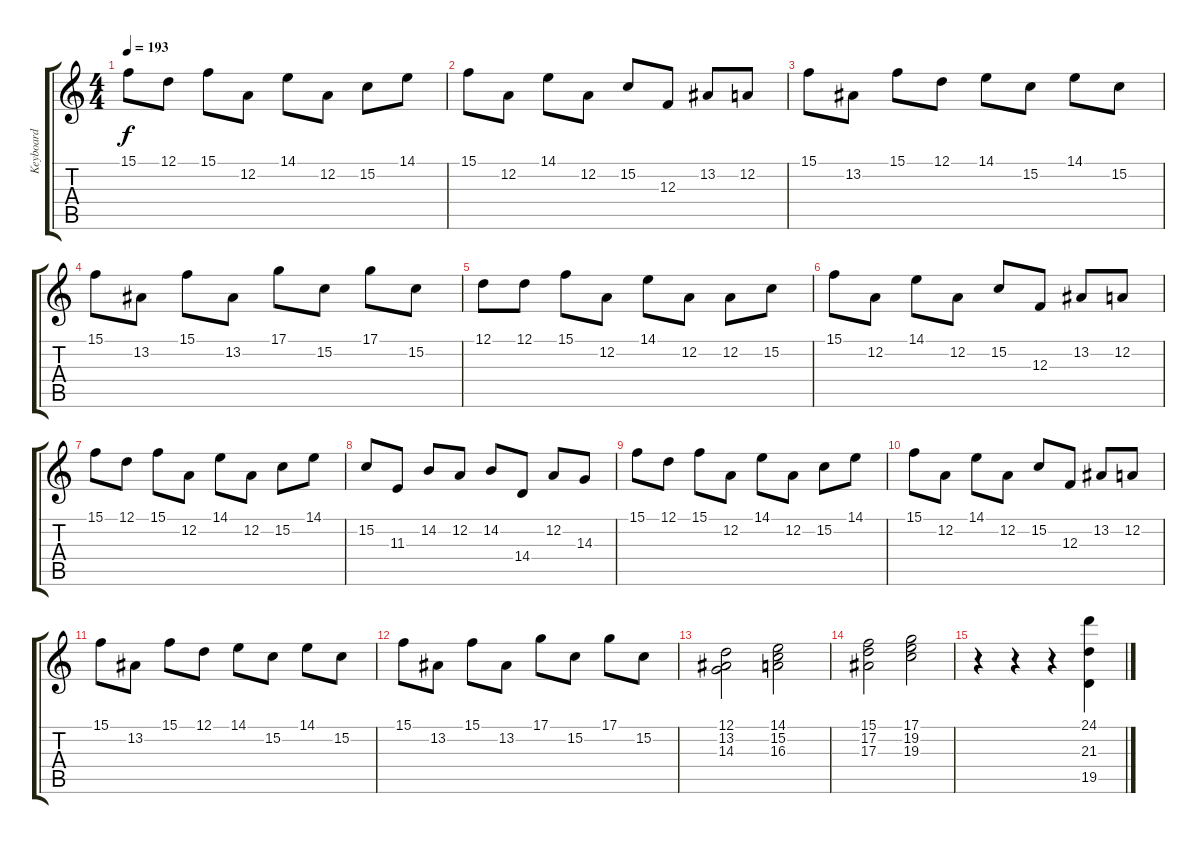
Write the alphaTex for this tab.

\track ("Keyboard" "Keyboard") {instrument stringensemble1}
\staff {score tabs}
\tuning (D4 A3 F3 C3 G2 D2) {hide}
\ts (4 4)
\tempo 193
\clef g2
\ks c
15.1.8{dy f} 12.1.8 15.1.8 12.2.8 14.1.8 12.2.8 15.2.8 14.1.8 |
15.1.8 12.2.8 14.1.8 12.2.8 15.2.8 12.3.8 13.2.8 12.2.8 |
15.1.8 13.2.8 15.1.8 12.1.8 14.1.8 15.2.8 14.1.8 15.2.8 |
15.1.8 13.2.8 15.1.8 13.2.8 17.1.8 15.2.8 17.1.8 15.2.8 |
12.1.8 12.1.8 15.1.8 12.2.8 14.1.8 12.2.8 12.2.8 15.2.8 |
15.1.8 12.2.8 14.1.8 12.2.8 15.2.8 12.3.8 13.2.8 12.2.8 |
15.1.8 12.1.8 15.1.8 12.2.8 14.1.8 12.2.8 15.2.8 14.1.8 |
15.2.8 11.3.8 14.2.8 12.2.8 14.2.8 14.4.8 12.2.8 14.3.8 |
15.1.8 12.1.8 15.1.8 12.2.8 14.1.8 12.2.8 15.2.8 14.1.8 |
15.1.8 12.2.8 14.1.8 12.2.8 15.2.8 12.3.8 13.2.8 12.2.8 |
15.1.8 13.2.8 15.1.8 12.1.8 14.1.8 15.2.8 14.1.8 15.2.8 |
15.1.8 13.2.8 15.1.8 13.2.8 17.1.8 15.2.8 17.1.8 15.2.8 |
(12.1 13.2 14.3).2{volume 13 instrument stringensemble1} (14.1 15.2 16.3).2 |
(15.1 17.2 17.3).2 (17.1 19.2 19.3).2 |
r.4 r.4 r.4 (24.1 21.3 19.5).4{instrument orchestrahit}
